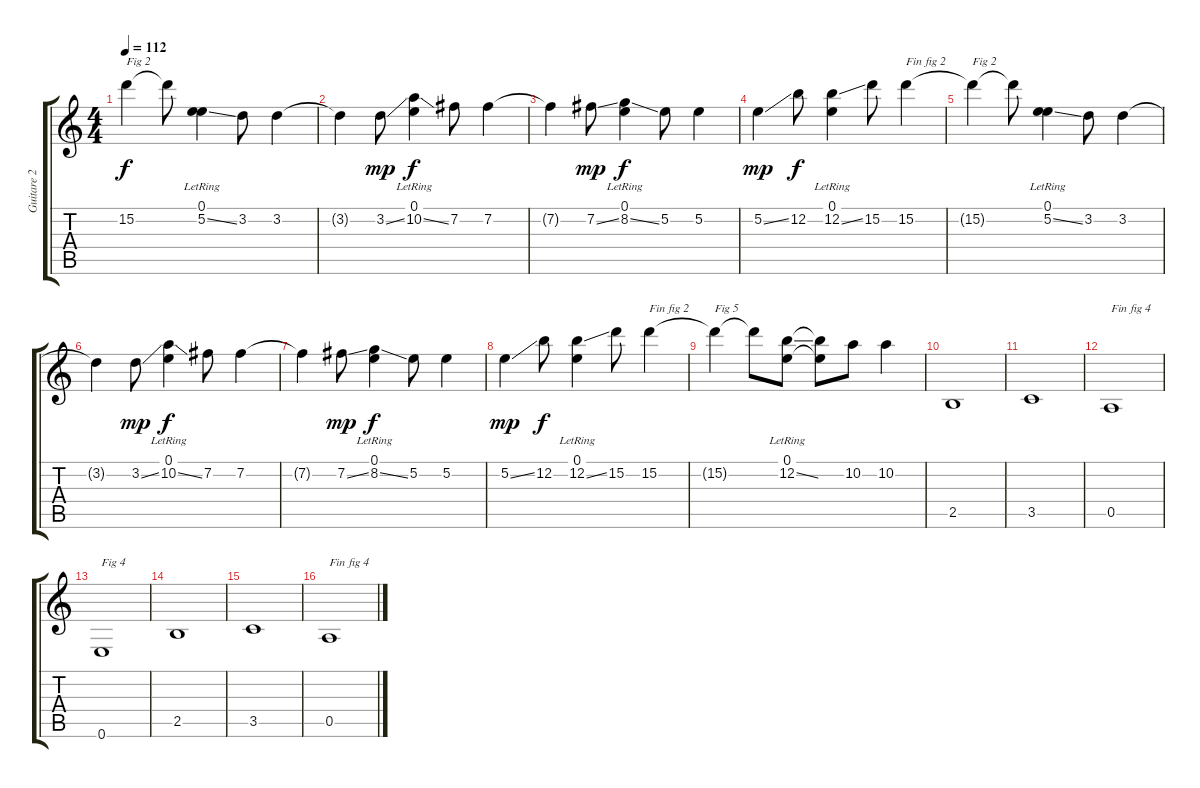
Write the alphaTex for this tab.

\track ("Guitare 2" "Guitare 2") {instrument electricguitarclean}
\staff {score tabs}
\tuning (E4 B3 G3 D3 A2 E2) {hide}
\ts (4 4)
\tempo 112
\clef g2
\ks c
15.2{t}.4{txt "Fig 2" dy f} 15.2{t}.8 (0.1{lr} 5.2{ss}).4 3.2.8 3.2.4 |
3.2{t}.4 3.2{ss}.8{dy mp} (0.1{lr} 10.2{ss}).4{dy f} 7.2.8 7.2.4 |
7.2{t}.4 7.2{ss}.8{dy mp} (0.1{lr} 8.2{ss}).4{dy f} 5.2.8 5.2.4 |
5.2{ss}.4{dy mp} 12.2.8{dy f} (0.1{lr} 12.2{ss}).4 15.2.8 15.2.4{txt "Fin fig 2"} |
15.2{t}.4{txt "Fig 2"} 15.2{t}.8 (0.1{lr} 5.2{ss}).4 3.2.8 3.2.4 |
3.2{t}.4 3.2{ss}.8{dy mp} (0.1{lr} 10.2{ss}).4{dy f} 7.2.8 7.2.4 |
7.2{t}.4 7.2{ss}.8{dy mp} (0.1{lr} 8.2{ss}).4{dy f} 5.2.8 5.2.4 |
5.2{ss}.4{dy mp} 12.2.8{dy f} (0.1{lr} 12.2{ss}).4 15.2.8 15.2.4{txt "Fin fig 2"} |
15.2{t}.4{txt "Fig 5"} 15.2{t}.8 (0.1{lr} 12.2{ss}).8 (0.1{t} 12.2{t}).8 10.2.8 10.2.4 |
2.5.1{volume 13 instrument electricguitarclean} |
3.5.1 |
0.5.1{txt "Fin fig 4"} |
0.6.1{txt "Fig 4"} |
2.5.1 |
3.5.1 |
0.5.1{txt "Fin fig 4"}
